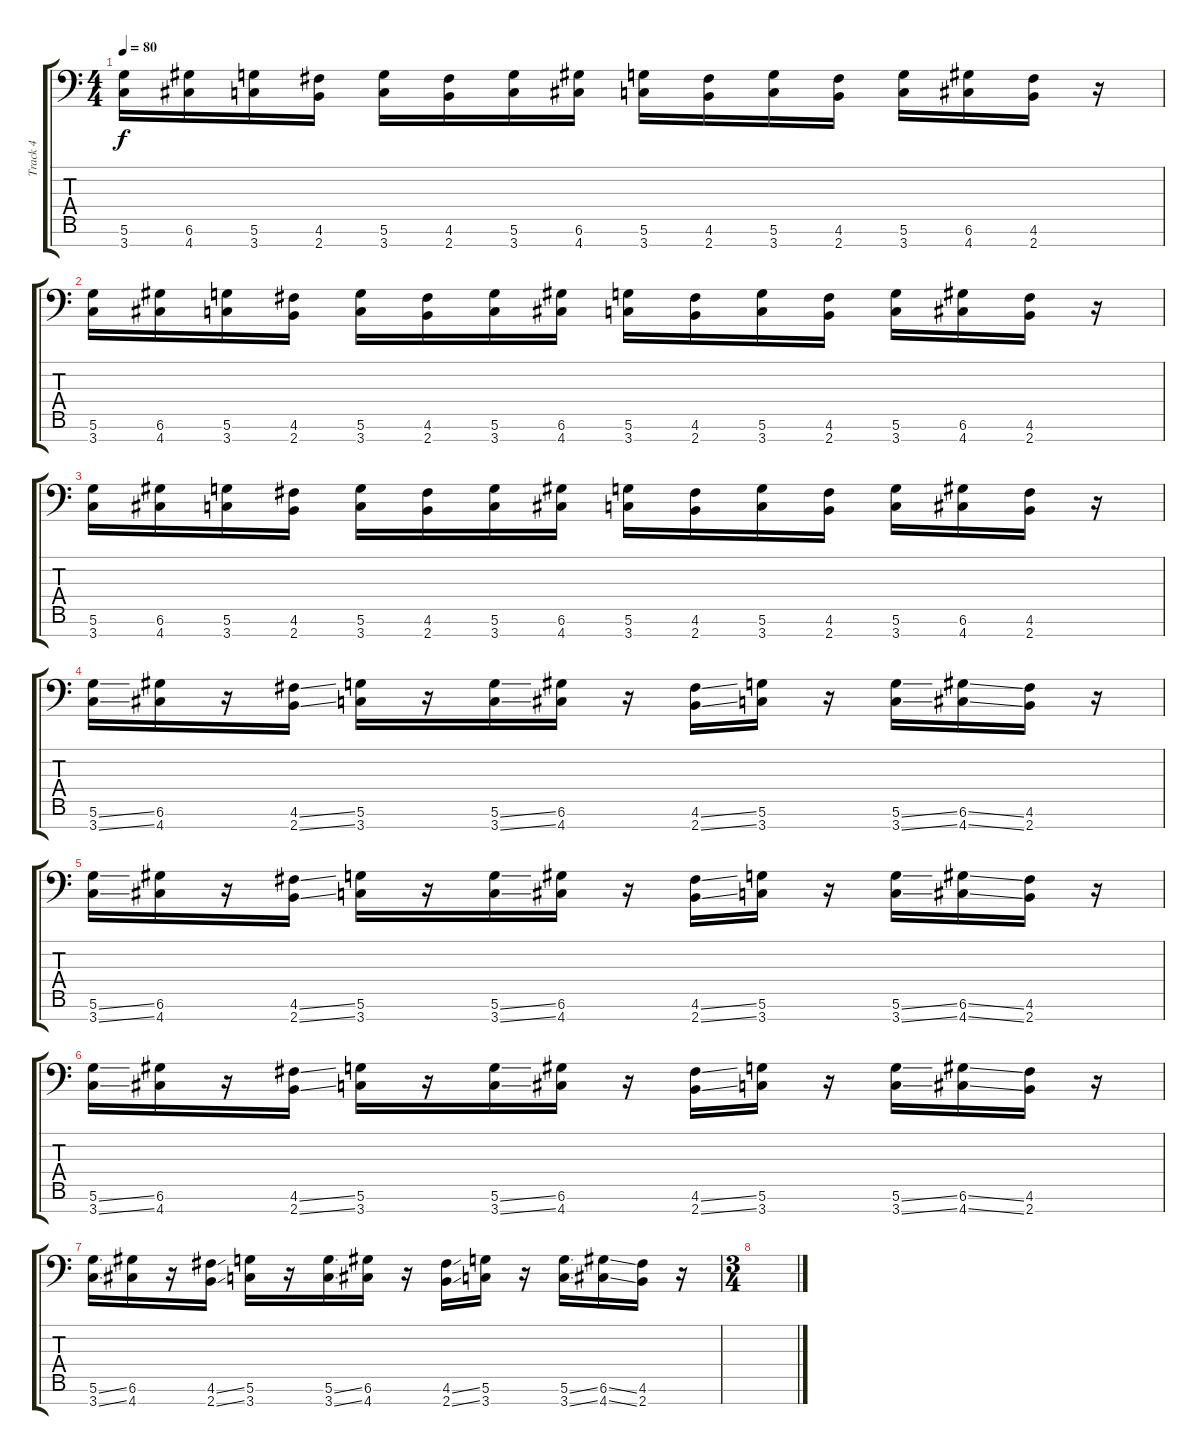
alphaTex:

\track ("Track 4" "Track 4") {instrument distortionguitar}
\staff {score tabs}
\tuning (D4 A3 F3 C3 G2 D2 A1) {hide}
\ts (4 4)
\tempo 80
\clef f4
\ks c
(5.6 3.7).16{dy f} (6.6 4.7).16 (5.6 3.7).16 (4.6 2.7).16 (5.6 3.7).16 (4.6 2.7).16 (5.6 3.7).16 (6.6 4.7).16 (5.6 3.7).16 (4.6 2.7).16 (5.6 3.7).16 (4.6 2.7).16 (5.6 3.7).16 (6.6 4.7).16 (4.6 2.7).16 r.16 |
(5.6 3.7).16 (6.6 4.7).16 (5.6 3.7).16 (4.6 2.7).16 (5.6 3.7).16 (4.6 2.7).16 (5.6 3.7).16 (6.6 4.7).16 (5.6 3.7).16 (4.6 2.7).16 (5.6 3.7).16 (4.6 2.7).16 (5.6 3.7).16 (6.6 4.7).16 (4.6 2.7).16 r.16 |
(5.6 3.7).16 (6.6 4.7).16 (5.6 3.7).16 (4.6 2.7).16 (5.6 3.7).16 (4.6 2.7).16 (5.6 3.7).16 (6.6 4.7).16 (5.6 3.7).16 (4.6 2.7).16 (5.6 3.7).16 (4.6 2.7).16 (5.6 3.7).16 (6.6 4.7).16 (4.6 2.7).16 r.16 |
(5.6{ss} 3.7{ss}).16 (6.6 4.7).16 r.16 (4.6{ss} 2.7{ss}).16 (5.6 3.7).16 r.16 (5.6{ss} 3.7{ss}).16 (6.6 4.7).16 r.16 (4.6{ss} 2.7{ss}).16 (5.6 3.7).16 r.16 (5.6{ss} 3.7{ss}).16 (6.6{ss} 4.7{ss}).16 (4.6 2.7).16 r.16 |
(5.6{ss} 3.7{ss}).16 (6.6 4.7).16 r.16 (4.6{ss} 2.7{ss}).16 (5.6 3.7).16 r.16 (5.6{ss} 3.7{ss}).16 (6.6 4.7).16 r.16 (4.6{ss} 2.7{ss}).16 (5.6 3.7).16 r.16 (5.6{ss} 3.7{ss}).16 (6.6{ss} 4.7{ss}).16 (4.6 2.7).16 r.16 |
(5.6{ss} 3.7{ss}).16 (6.6 4.7).16 r.16 (4.6{ss} 2.7{ss}).16 (5.6 3.7).16 r.16 (5.6{ss} 3.7{ss}).16 (6.6 4.7).16 r.16 (4.6{ss} 2.7{ss}).16 (5.6 3.7).16 r.16 (5.6{ss} 3.7{ss}).16 (6.6{ss} 4.7{ss}).16 (4.6 2.7).16 r.16 |
(5.6{ss} 3.7{ss}).16 (6.6 4.7).16 r.16 (4.6{ss} 2.7{ss}).16 (5.6 3.7).16 r.16 (5.6{ss} 3.7{ss}).16 (6.6 4.7).16 r.16 (4.6{ss} 2.7{ss}).16 (5.6 3.7).16 r.16 (5.6{ss} 3.7{ss}).16 (6.6{ss} 4.7{ss}).16 (4.6 2.7).16 r.16 |
\ts (3 4)
